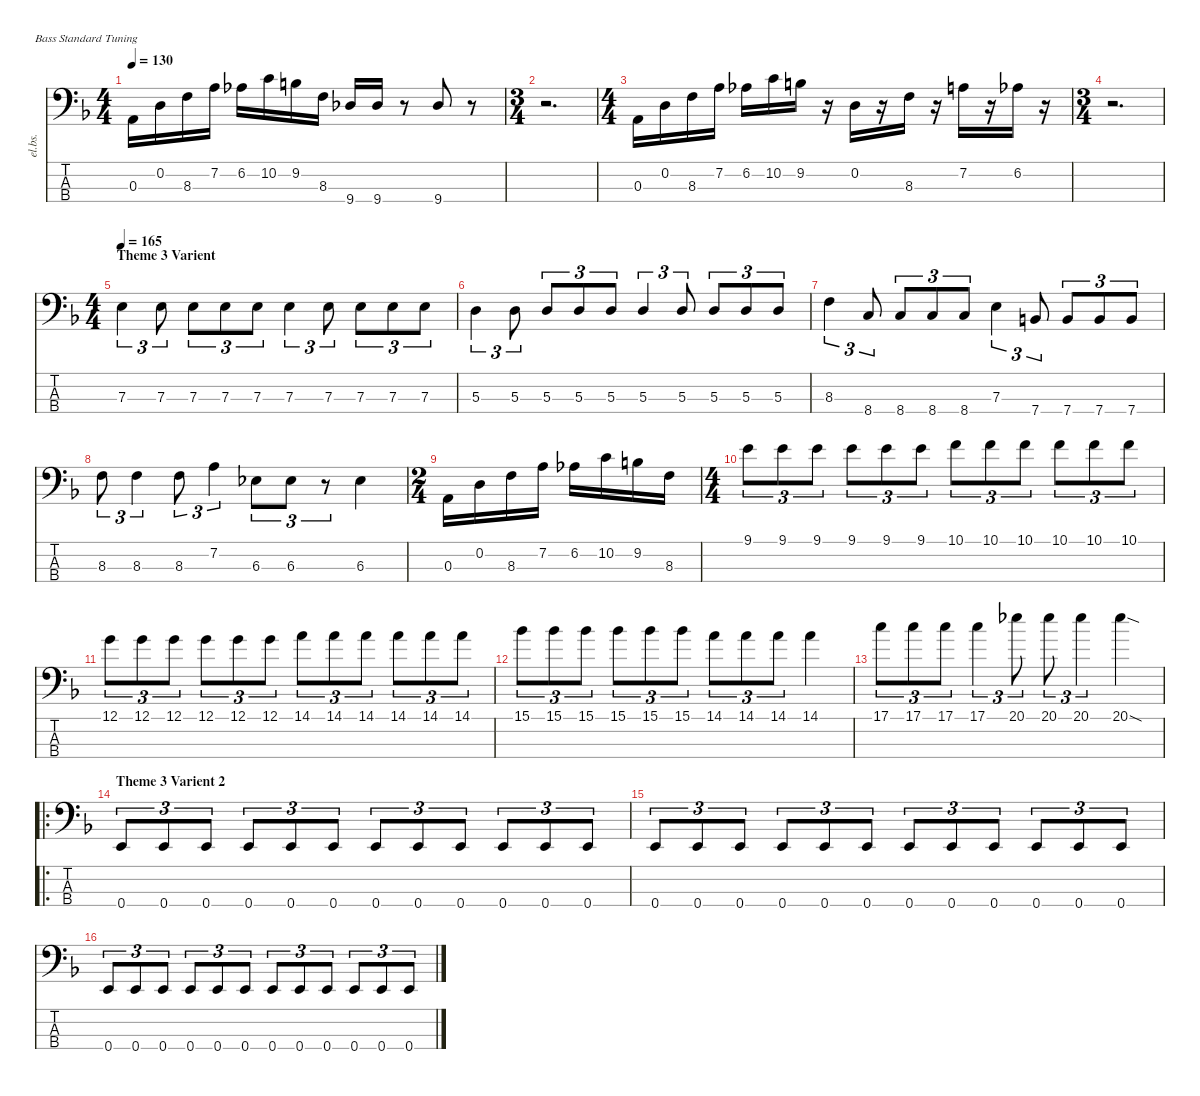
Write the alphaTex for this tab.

\defaultSystemsLayout 4
\hideDynamics
\bracketExtendMode nobrackets
\otherSystemsTrackNameOrientation horizontal
\track ("Bass" "el.bs.") {instrument electricbassfinger}
\staff {score tabs}
\tuning (G2 D2 A1 E1)
\ts (4 4)
\tempo 130
\clef f4
\ks f
0.3{acc forcenatural}.16{dy f beam Down} 0.2{acc forcenatural}.16{beam Down} 8.3{acc forcenatural}.16{beam Down} 7.2{acc forcenatural}.16{beam Down} 6.2{acc b}.16{beam Down} 10.2{acc forcenatural}.16{beam Down} 9.2{acc forcenatural}.16{beam Down} 8.3{acc forcenatural}.16{beam Down} 9.4{acc b}.16{beam Up} 9.4{acc b}.16{beam Up} r.8{beam Up} 9.4{acc b}.8{beam Up} r.8{beam Up} |
\ts (3 4)
r.2{d beam Down} |
\ts (4 4)
0.3{acc forcenatural}.16{beam Down} 0.2{acc forcenatural}.16{beam Down} 8.3{acc forcenatural}.16{beam Down} 7.2{acc forcenatural}.16{beam Down} 6.2{acc b}.16{beam Down} 10.2{acc forcenatural}.16{beam Down} 9.2{acc forcenatural}.16{beam Down} r.16{beam Down} 0.2{acc forcenatural}.16{beam Down} r.16{beam Down} 8.3{acc forcenatural}.16{beam Down} r.16{beam Down} 7.2{acc forcenatural}.16{beam Down} r.16{beam Down} 6.2{acc b}.16{beam Down} r.16{beam Down} |
\ts (3 4)
r.2{d beam Down} |
\ts (4 4)
\section ("" "Theme 3 Varient")
\tempo 165
7.3{acc forcenatural}.4{tu (3 2) beam Down} 7.3{acc forcenatural}.8{tu (3 2) beam Down} 7.3{acc forcenatural}.8{tu (3 2) beam Down} 7.3{acc forcenatural}.8{tu (3 2) beam Down} 7.3{acc forcenatural}.8{tu (3 2) beam Down} 7.3{acc forcenatural}.4{tu (3 2) beam Down} 7.3{acc forcenatural}.8{tu (3 2) beam Down} 7.3{acc forcenatural}.8{tu (3 2) beam Down} 7.3{acc forcenatural}.8{tu (3 2) beam Down} 7.3{acc forcenatural}.8{tu (3 2) beam Down} |
5.3{acc forcenatural}.4{tu (3 2) beam Down} 5.3{acc forcenatural}.8{tu (3 2) beam Down} 5.3{acc forcenatural}.8{tu (3 2) beam Up} 5.3{acc forcenatural}.8{tu (3 2) beam Up} 5.3{acc forcenatural}.8{tu (3 2) beam Up} 5.3{acc forcenatural}.4{tu (3 2) beam Up} 5.3{acc forcenatural}.8{tu (3 2) beam Up} 5.3{acc forcenatural}.8{tu (3 2) beam Up} 5.3{acc forcenatural}.8{tu (3 2) beam Up} 5.3{acc forcenatural}.8{tu (3 2) beam Up} |
8.3{acc forcenatural}.4{tu (3 2) beam Down} 8.4{acc forcenatural}.8{tu (3 2) beam Up} 8.4{acc forcenatural}.8{tu (3 2) beam Up} 8.4{acc forcenatural}.8{tu (3 2) beam Up} 8.4{acc forcenatural}.8{tu (3 2) beam Up} 7.3{acc forcenatural}.4{tu (3 2) beam Down} 7.4{acc forcenatural}.8{tu (3 2) beam Up} 7.4{acc forcenatural}.8{tu (3 2) beam Up} 7.4{acc forcenatural}.8{tu (3 2) beam Up} 7.4{acc forcenatural}.8{tu (3 2) beam Up} |
8.3{acc forcenatural}.8{tu (3 2) beam Down} 8.3{acc forcenatural}.4{tu (3 2) beam Down} 8.3{acc forcenatural}.8{tu (3 2) beam Down} 7.2{acc forcenatural}.4{tu (3 2) beam Down} 6.3{acc b}.8{tu (3 2) beam Down} 6.3{acc b}.8{tu (3 2) beam Down} r.8{tu (3 2) beam Down} 6.3{acc b}.4{beam Down} |
\ts (2 4)
0.3{acc forcenatural}.16{beam Down} 0.2{acc forcenatural}.16{beam Down} 8.3{acc forcenatural}.16{beam Down} 7.2{acc forcenatural}.16{beam Down} 6.2{acc b}.16{beam Down} 10.2{acc forcenatural}.16{beam Down} 9.2{acc forcenatural}.16{beam Down} 8.3{acc forcenatural}.16{beam Down} |
\ts (4 4)
9.1{acc forcenatural}.8{tu (3 2) beam Down} 9.1{acc forcenatural}.8{tu (3 2) beam Down} 9.1{acc forcenatural}.8{tu (3 2) beam Down} 9.1{acc forcenatural}.8{tu (3 2) beam Down} 9.1{acc forcenatural}.8{tu (3 2) beam Down} 9.1{acc forcenatural}.8{tu (3 2) beam Down} 10.1{acc forcenatural}.8{tu (3 2) beam Down} 10.1{acc forcenatural}.8{tu (3 2) beam Down} 10.1{acc forcenatural}.8{tu (3 2) beam Down} 10.1{acc forcenatural}.8{tu (3 2) beam Down} 10.1{acc forcenatural}.8{tu (3 2) beam Down} 10.1{acc forcenatural}.8{tu (3 2) beam Down} |
12.1{acc forcenatural}.8{tu (3 2) beam Down} 12.1{acc forcenatural}.8{tu (3 2) beam Down} 12.1{acc forcenatural}.8{tu (3 2) beam Down} 12.1{acc forcenatural}.8{tu (3 2) beam Down} 12.1{acc forcenatural}.8{tu (3 2) beam Down} 12.1{acc forcenatural}.8{tu (3 2) beam Down} 14.1{acc forcenatural}.8{tu (3 2) beam Down} 14.1{acc forcenatural}.8{tu (3 2) beam Down} 14.1{acc forcenatural}.8{tu (3 2) beam Down} 14.1{acc forcenatural}.8{tu (3 2) beam Down} 14.1{acc forcenatural}.8{tu (3 2) beam Down} 14.1{acc forcenatural}.8{tu (3 2) beam Down} |
15.1{acc b}.8{tu (3 2) beam Down} 15.1{acc b}.8{tu (3 2) beam Down} 15.1{acc b}.8{tu (3 2) beam Down} 15.1{acc b}.8{tu (3 2) beam Down} 15.1{acc b}.8{tu (3 2) beam Down} 15.1{acc b}.8{tu (3 2) beam Down} 14.1{acc forcenatural}.8{tu (3 2) beam Down} 14.1{acc forcenatural}.8{tu (3 2) beam Down} 14.1{acc forcenatural}.8{tu (3 2) beam Down} 14.1{acc forcenatural}.4{beam Down} |
17.1{acc forcenatural}.8{tu (3 2) beam Down} 17.1{acc forcenatural}.8{tu (3 2) beam Down} 17.1{acc forcenatural}.8{tu (3 2) beam Down} 17.1{acc forcenatural}.4{tu (3 2) beam Down} 20.1{acc b}.8{tu (3 2) beam Down} 20.1{acc b}.8{tu (3 2) beam Down} 20.1{acc b}.4{tu (3 2) beam Down} 20.1{sod acc b}.4{beam Down} |
\ro
\section ("" "Theme 3 Varient 2")
0.4{acc forcenatural}.8{tu (3 2) beam Up} 0.4{acc forcenatural}.8{tu (3 2) beam Up} 0.4{acc forcenatural}.8{tu (3 2) beam Up} 0.4{acc forcenatural}.8{tu (3 2) beam Up} 0.4{acc forcenatural}.8{tu (3 2) beam Up} 0.4{acc forcenatural}.8{tu (3 2) beam Up} 0.4{acc forcenatural}.8{tu (3 2) beam Up} 0.4{acc forcenatural}.8{tu (3 2) beam Up} 0.4{acc forcenatural}.8{tu (3 2) beam Up} 0.4{acc forcenatural}.8{tu (3 2) beam Up} 0.4{acc forcenatural}.8{tu (3 2) beam Up} 0.4{acc forcenatural}.8{tu (3 2) beam Up} |
0.4{acc forcenatural}.8{tu (3 2) beam Up} 0.4{acc forcenatural}.8{tu (3 2) beam Up} 0.4{acc forcenatural}.8{tu (3 2) beam Up} 0.4{acc forcenatural}.8{tu (3 2) beam Up} 0.4{acc forcenatural}.8{tu (3 2) beam Up} 0.4{acc forcenatural}.8{tu (3 2) beam Up} 0.4{acc forcenatural}.8{tu (3 2) beam Up} 0.4{acc forcenatural}.8{tu (3 2) beam Up} 0.4{acc forcenatural}.8{tu (3 2) beam Up} 0.4{acc forcenatural}.8{tu (3 2) beam Up} 0.4{acc forcenatural}.8{tu (3 2) beam Up} 0.4{acc forcenatural}.8{tu (3 2) beam Up} |
0.4{acc forcenatural}.8{tu (3 2) beam Up} 0.4{acc forcenatural}.8{tu (3 2) beam Up} 0.4{acc forcenatural}.8{tu (3 2) beam Up} 0.4{acc forcenatural}.8{tu (3 2) beam Up} 0.4{acc forcenatural}.8{tu (3 2) beam Up} 0.4{acc forcenatural}.8{tu (3 2) beam Up} 0.4{acc forcenatural}.8{tu (3 2) beam Up} 0.4{acc forcenatural}.8{tu (3 2) beam Up} 0.4{acc forcenatural}.8{tu (3 2) beam Up} 0.4{acc forcenatural}.8{tu (3 2) beam Up} 0.4{acc forcenatural}.8{tu (3 2) beam Up} 0.4{acc forcenatural}.8{tu (3 2) beam Up}
